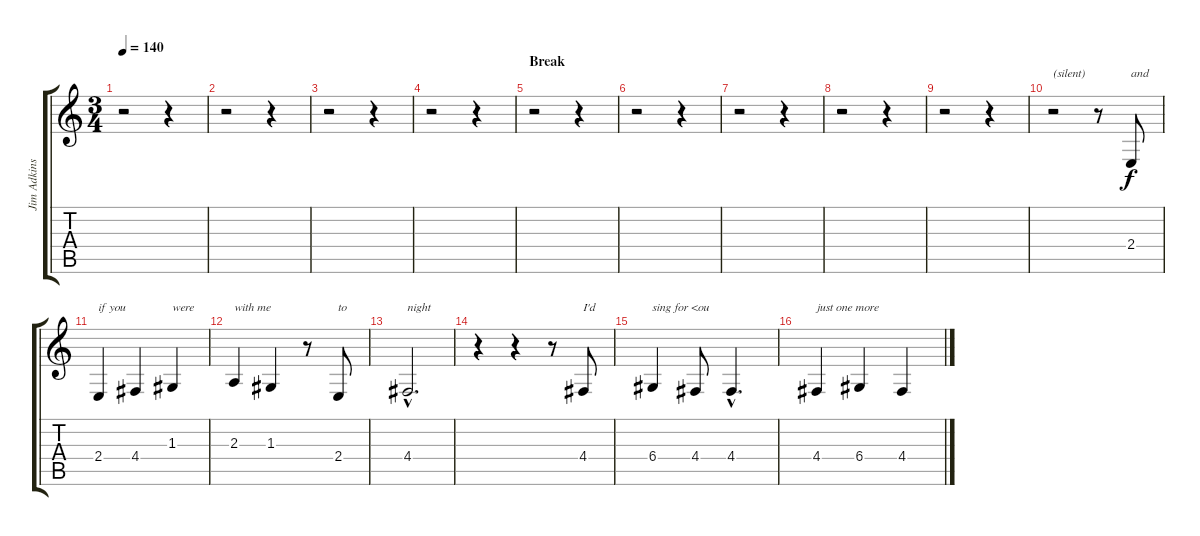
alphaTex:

\track ("Jim Adkins - Voice I" "Jim Adkins") {instrument sopranosax}
\staff {score tabs}
\tuning (E4 B3 G3 D3 A2 E2) {hide}
\ts (3 4)
\tempo 140
\clef g2
\ks c
r.2{dy f} r.4 |
r.2 r.4 |
r.2 r.4 |
r.2 r.4 |
\section ("" "Break")
r.2 r.4 |
r.2 r.4 |
r.2 r.4 |
r.2 r.4 |
r.2 r.4 |
r.2{txt "(silent)"} r.8 2.4.8{txt "and" volume 11 instrument recorder} |
2.4.4{txt "if you "} 4.4.4 1.3.4{txt "were"} |
2.3.4{txt "with me"} 1.3.4 r.8 2.4.8{txt "to"} |
4.4{hac}.2{d txt "night"} |
r.4 r.4 r.8 4.4.8{txt "I'd"} |
6.4.4{txt "sing for <ou"} 4.4.8 4.4{hac}.4{d} |
4.4.4{txt "just one more"} 6.4.4 4.4.4
